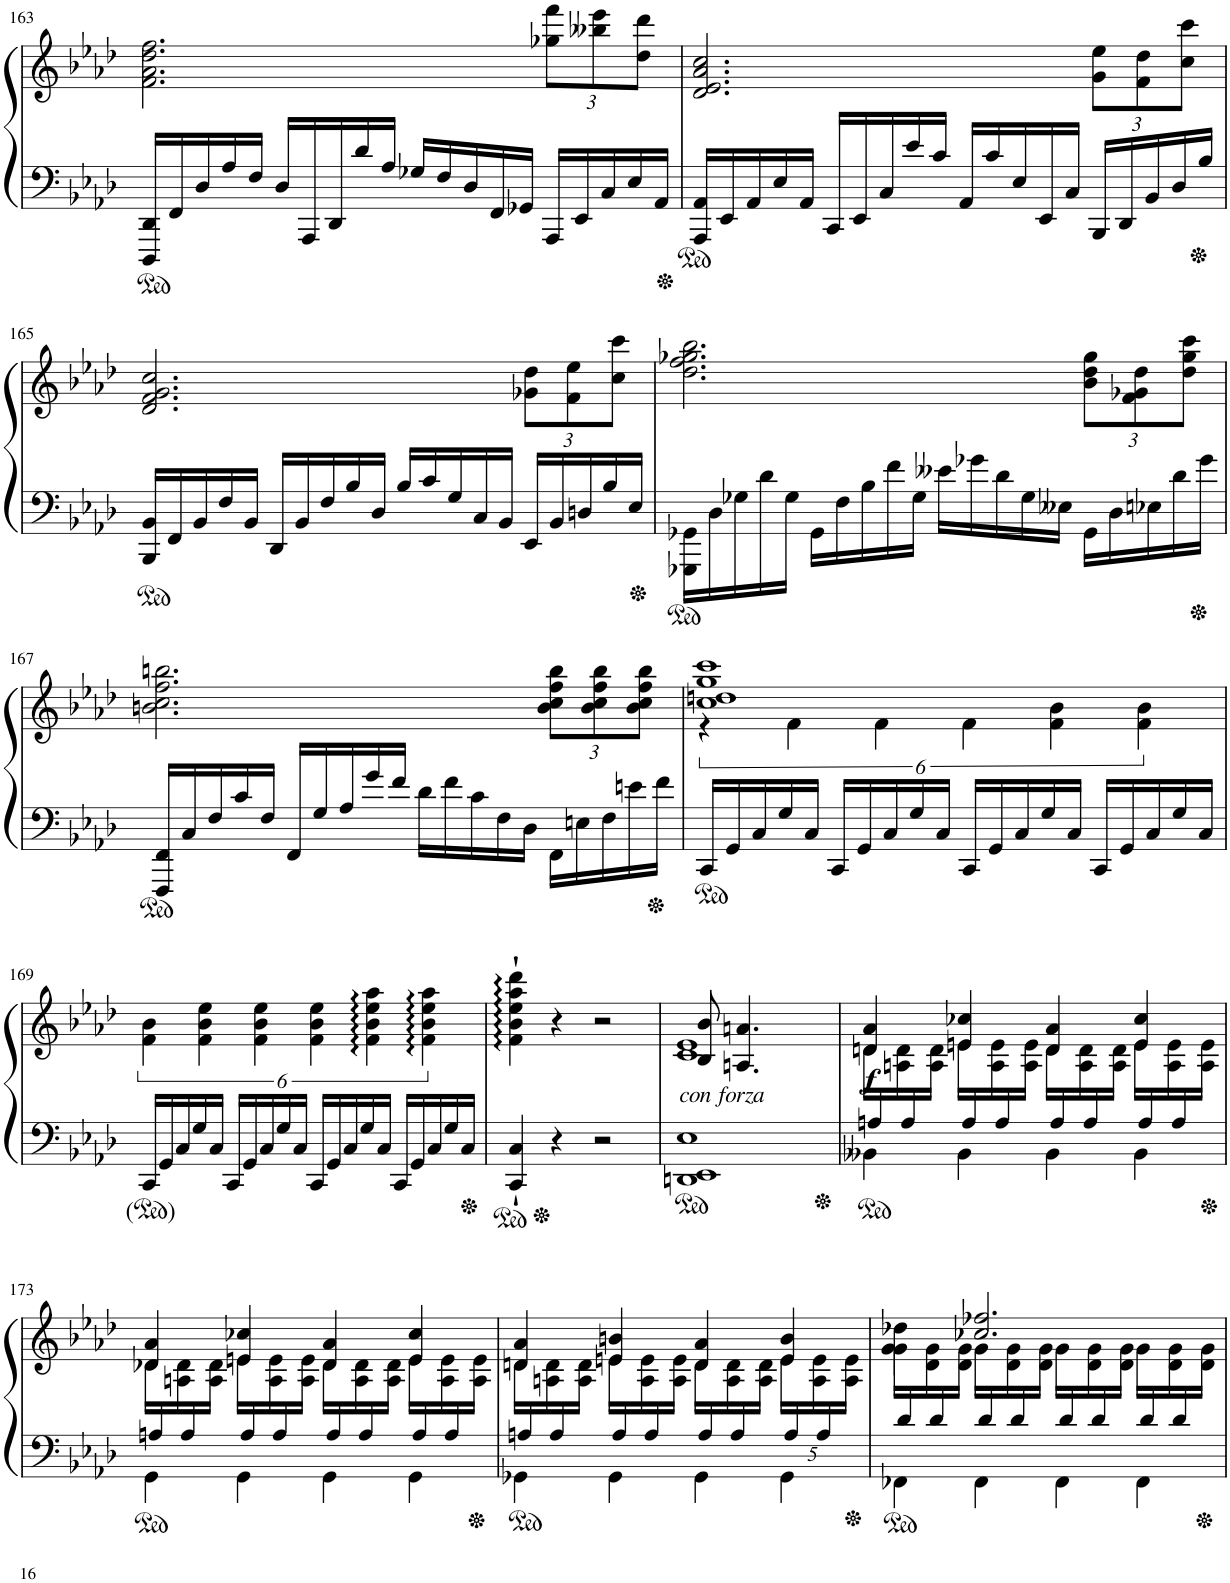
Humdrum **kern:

**kern	**kern	**dynam
*part1	*part1	*part1
*staff2	*staff1	*staff1/2
*I"Piano	*	*
*I'Pno.	*	*
!!LO:PB:g=z
*clefF4	*clefG2	*
*k[b-e-a-d-]	*k[b-e-a-d-]	*
*M4/4	*M4/4	*
*Xbrackettup	*	*
=163	=163	=163
20DDD-/ 20DD-/LL	2.f\ 2.a-\ 2.dd-\ 2.ff\	.
20FF/	.	.
20D-/	.	.
20A-/	.	.
20F/JJ	.	.
20D-/LL	.	.
20AAA-/	.	.
20DD-/	.	.
20d-/	.	.
20A-/JJ	.	.
20G-X/LL	.	.
20F/	.	.
20D-/	.	.
20FF/	.	.
20GG-X/JJ	.	.
*	*Xbrackettup	*
20AAA-/LL	12gg-X\ 12fff\L	.
20EE-/	.	.
.	12bb--X\ 12eee-\	.
20C/	.	.
20E-/	.	.
.	12dd-\ 12ddd-\J	.
20AA-/JJ	.	.
=164	=164	=164
20AAA-/ 20AA-/LL	2.d-/ 2.e-/ 2.a-/ 2.cc/	.
20EE-/	.	.
20AA-/	.	.
20E-/	.	.
20AA-/JJ	.	.
20CC/LL	.	.
20EE-/	.	.
20C/	.	.
20e-/	.	.
20c/JJ	.	.
20AA-/LL	.	.
20c/	.	.
20E-/	.	.
20EE-/	.	.
20C/JJ	.	.
20BBB-/LL	12g\ 12ee-\L	.
20DD-/	.	.
.	12f\ 12dd-\	.
20BB-/	.	.
20D-/	.	.
.	12cc\ 12ccc\J	.
20B-/JJ	.	.
!!LO:LB:g=z
=165	=165	=165
20BBB-/ 20BB-/LL	2.d-/ 2.f/ 2.g/ 2.cc/	.
20FF/	.	.
20BB-/	.	.
20F/	.	.
20BB-/JJ	.	.
20DD-/LL	.	.
20BB-/	.	.
20F/	.	.
20B-/	.	.
20D-/JJ	.	.
20B-/LL	.	.
20c/	.	.
20G/	.	.
20C/	.	.
20BB-/JJ	.	.
20EE-/LL	12g-X\ 12dd-\L	.
20BB-/	.	.
.	12f\ 12ee-\	.
20Dn/	.	.
20B-/	.	.
.	12cc\ 12ccc\J	.
20E-/JJ	.	.
=166	=166	=166
20GGG-X\ 20GG-X\LL	2.dd-\ 2.ff\ 2.gg-X\ 2.bb-\	.
20D-\	.	.
20G-X\	.	.
20d-\	.	.
20G-\JJ	.	.
20GG-\LL	.	.
20F\	.	.
20B-\	.	.
20f\	.	.
20G-\JJ	.	.
20e--X\LL	.	.
20g-X\	.	.
20d-\	.	.
20G-\	.	.
20E--X\JJ	.	.
20GG-\LL	12b-\ 12dd-\ 12gg-\L	.
20D-\	.	.
.	12f\ 12g-X\ 12dd-\	.
20E-X\	.	.
20d-\	.	.
.	12dd-\ 12gg-\ 12ccc\J	.
20g-\JJ	.	.
!!LO:LB:g=z
=167	=167	=167
20FFF/ 20FF/LL	2.bn\ 2.cc\ 2.ff\ 2.bbn\	.
20C/	.	.
20F/	.	.
20c/	.	.
20F/JJ	.	.
20FF/LL	.	.
20G/	.	.
20A-/	.	.
20g/	.	.
20f/JJ	.	.
20d-\LL	.	.
20f\	.	.
20c\	.	.
20F\	.	.
20D-\JJ	.	.
20FF\LL	12b\ 12cc\ 12ff\ 12bb\L	.
20En\	.	.
.	12b\ 12cc\ 12ff\ 12bb\	.
20F\	.	.
20en\	.	.
.	12b\ 12cc\ 12ff\ 12bb\J	.
20f\JJ	.	.
=168	=168	=168
*	*^	*
*	*	*brackettup	*
20CC/LL	1cc 1ddn 1gg 1ccc	6r	.
20GG/	.	.	.
20C/	.	.	.
20G/	.	.	.
.	.	6f\	.
20C/JJ	.	.	.
20CC/LL	.	.	.
20GG/	.	.	.
.	.	6f\	.
20C/	.	.	.
20G/	.	.	.
20C/JJ	.	.	.
20CC/LL	.	6f\	.
20GG/	.	.	.
20C/	.	.	.
20G/	.	.	.
.	.	6f\ 6b-\	.
20C/JJ	.	.	.
20CC/LL	.	.	.
20GG/	.	.	.
.	.	6f\ 6b-\	.
20C/	.	.	.
20G/	.	.	.
20C/JJ	.	.	.
*	*v	*v	*
!!LO:LB:g=z
=169	=169	=169
20CC/LL	6f\ 6b-\	.
20GG/	.	.
20C/	.	.
20G/	.	.
.	6f\ 6b-\ 6ee-\	.
20C/JJ	.	.
20CC/LL	.	.
20GG/	.	.
.	6f\ 6b-\ 6ee-\	.
20C/	.	.
20G/	.	.
20C/JJ	.	.
20CC/LL	6f\ 6b-\ 6ee-\	.
20GG/	.	.
20C/	.	.
20G/	.	.
.	6f\ 6b-\ 6ee-\ 6aa-\	.
20C/JJ	.	.
20CC/LL	.	.
20GG/	.	.
.	6f\ 6b-\ 6ee-\ 6aa-\	.
20C/	.	.
20G/	.	.
20C/JJ	.	.
=170	=170	=170
4CC/` 4C/`	4f\` 4b-\` 4ee-\` 4aa-\` 4ddd-\`	.
4r	4r	.
2r	2r	.
=171	=171	=171
*	*^	*
!	!LO:TX:b:i:t=con forza	!	!
1DDn 1EE- 1E-	1c 1e-	8B-/ 8b-/	.
.	.	4.An/ 4.an/	.
.	.	2ryy	.
=172	=172	=172	=172
*^	*	*	*
*	*	*ped	*	*
*	*	*	*Xbrackettup	*
!	!	!	!	!LO:DY:b
20ryy	4BB--X\	4dn/ 4a-/	20d\LL	f
20An/	.	.	20ryy	.
20ryy	.	.	20An\ 20d\	.
20A/	.	.	20ryy	.
10ryy	.	.	20A\ 20d\JJ	.
.	4BB--\	4en/ 4cc-X/	20e\LL	.
20A/	.	.	20ryy	.
20ryy	.	.	20A\ 20e\	.
20A/	.	.	20ryy	.
10ryy	.	.	20A\ 20e\JJ	.
.	4BB--\	4d/ 4a-/	20d\LL	.
20A/	.	.	20ryy	.
20ryy	.	.	20A\ 20d\	.
20A/	.	.	20ryy	.
10ryy	.	.	20A\ 20d\JJ	.
.	4BB--\	4e/ 4cc-/	20e\LL	.
20A/	.	.	20ryy	.
20ryy	.	.	20A\ 20e\	.
20A/	.	.	20ryy	.
20ryy	.	.	20A\ 20e\JJ	.
!!LO:LB:g=z	!!
=173	=173	=173	=173	=173
*	*	*Xped	*	*
*	*	*ped	*	*
20ryy	4GG\	4d-X/ 4a-/	20d-\LL	.
20An/	.	.	20ryy	.
20ryy	.	.	20An\ 20d-\	.
20A/	.	.	20ryy	.
10ryy	.	.	20A\ 20d-\JJ	.
.	4GG\	4en/ 4cc-X/	20e\LL	.
20A/	.	.	20ryy	.
20ryy	.	.	20A\ 20e\	.
20A/	.	.	20ryy	.
10ryy	.	.	20A\ 20e\JJ	.
.	4GG\	4d-/ 4a-/	20d-\LL	.
20A/	.	.	20ryy	.
20ryy	.	.	20A\ 20d-\	.
20A/	.	.	20ryy	.
10ryy	.	.	20A\ 20d-\JJ	.
.	4GG\	4e/ 4cc-/	20e\LL	.
20A/	.	.	20ryy	.
20ryy	.	.	20A\ 20e\	.
20A/	.	.	20ryy	.
20ryy	.	.	20A\ 20e\JJ	.
=174	=174	=174	=174	=174
*	*	*Xped	*	*
*	*	*ped	*	*
20ryy	4GG-X\	4dn/ 4a-/	20d\LL	.
20An/	.	.	20ryy	.
20ryy	.	.	20An\ 20d\	.
20A/	.	.	20ryy	.
10ryy	.	.	20A\ 20d\JJ	.
.	4GG-\	4en/ 4bn/	20e\LL	.
20A/	.	.	20ryy	.
20ryy	.	.	20A\ 20e\	.
20A/	.	.	20ryy	.
10ryy	.	.	20A\ 20e\JJ	.
.	4GG-\	4d/ 4a-/	20d\LL	.
20A/	.	.	20ryy	.
20ryy	.	.	20A\ 20d\	.
20A/	.	.	20ryy	.
10ryy	.	.	20A\ 20d\JJ	.
.	4GG-\	4e/ 4b/	20e\LL	.
20A/	.	.	20ryy	.
20ryy	.	.	20A\ 20e\	.
20A/	.	.	20ryy	.
20ryy	.	.	20A\ 20e\JJ	.
=175	=175	=175	=175	=175
*	*	*Xped	*	*
*	*	*ped	*	*
20ryy	4FF-X\	4g-X\ 4dd-X\	20g-\LL	.
20d-/	.	.	20ryy	.
20ryy	.	.	20d-\ 20g-\	.
20d-/	.	.	20ryy	.
10ryy	.	.	20d-\ 20g-\JJ	.
.	4FF-\	2.cc-X/ 2.ff-X/	20g-\LL	.
20d-/	.	.	20ryy	.
20ryy	.	.	20d-\ 20g-\	.
20d-/	.	.	20ryy	.
10ryy	.	.	20d-\ 20g-\JJ	.
.	4FF-\	.	20g-\LL	.
20d-/	.	.	20ryy	.
20ryy	.	.	20d-\ 20g-\	.
20d-/	.	.	20ryy	.
10ryy	.	.	20d-\ 20g-\JJ	.
.	4FF-\	.	20g-\LL	.
20d-/	.	.	20ryy	.
20ryy	.	.	20d-\ 20g-\	.
20d-/	.	.	20ryy	.
20ryy	.	.	20d-\ 20g-\JJ	.
*v	*v	*	*	*
*	*Xped	*	*
*	*v	*v	*
=	=	=
*-	*-	*-
